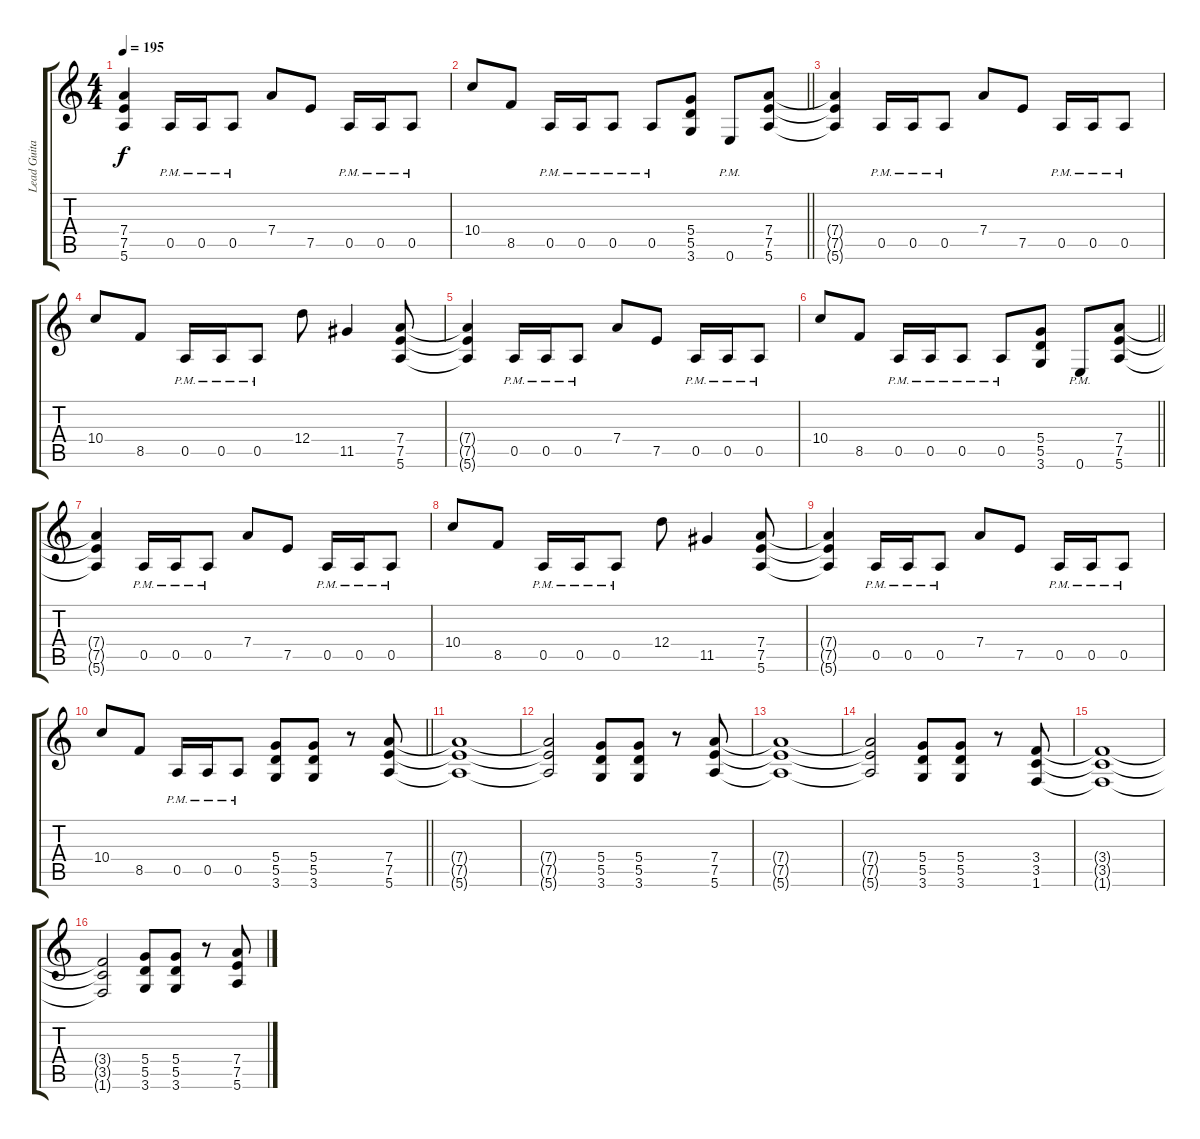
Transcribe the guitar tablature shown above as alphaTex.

\track ("Lead Guitar" "Lead Guita") {instrument distortionguitar}
\staff {score tabs}
\tuning (E4 B3 G3 D3 A2 E2) {hide}
\ts (4 4)
\tempo 195
\clef g2
\ks c
(7.4{t} 7.5{t} 5.6{t}).4{dy f} 0.5{pm}.16 0.5{pm}.16 0.5{pm}.8 7.4.8 7.5.8 0.5{pm}.16 0.5{pm}.16 0.5{pm}.8 |
\barLineRight lightlight
10.4.8 8.5.8 0.5{pm}.16 0.5{pm}.16 0.5{pm}.8 0.5{pm}.8 (5.4 5.5 3.6).8 0.6{pm}.8 (7.4 7.5 5.6).8 |
(7.4{t} 7.5{t} 5.6{t}).4 0.5{pm}.16 0.5{pm}.16 0.5{pm}.8 7.4.8 7.5.8 0.5{pm}.16 0.5{pm}.16 0.5{pm}.8 |
10.4.8 8.5.8 0.5{pm}.16 0.5{pm}.16 0.5{pm}.8 12.4.8 11.5.4 (7.4 7.5 5.6).8 |
(7.4{t} 7.5{t} 5.6{t}).4 0.5{pm}.16 0.5{pm}.16 0.5{pm}.8 7.4.8 7.5.8 0.5{pm}.16 0.5{pm}.16 0.5{pm}.8 |
\barLineRight lightlight
10.4.8 8.5.8 0.5{pm}.16 0.5{pm}.16 0.5{pm}.8 0.5{pm}.8 (5.4 5.5 3.6).8 0.6{pm}.8 (7.4 7.5 5.6).8 |
(7.4{t} 7.5{t} 5.6{t}).4 0.5{pm}.16 0.5{pm}.16 0.5{pm}.8 7.4.8 7.5.8 0.5{pm}.16 0.5{pm}.16 0.5{pm}.8 |
10.4.8 8.5.8 0.5{pm}.16 0.5{pm}.16 0.5{pm}.8 12.4.8 11.5.4 (7.4 7.5 5.6).8 |
(7.4{t} 7.5{t} 5.6{t}).4 0.5{pm}.16 0.5{pm}.16 0.5{pm}.8 7.4.8 7.5.8 0.5{pm}.16 0.5{pm}.16 0.5{pm}.8 |
\barLineRight lightlight
10.4.8 8.5.8 0.5{pm}.16 0.5{pm}.16 0.5{pm}.8 (5.4 5.5 3.6).8 (5.4 5.5 3.6).8 r.8 (7.4 7.5 5.6).8 |
\section ("" "")
(7.4{t} 7.5{t} 5.6{t}).1 |
(7.4{t} 7.5{t} 5.6{t}).2 (5.4 5.5 3.6).8 (5.4 5.5 3.6).8 r.8 (7.4 7.5 5.6).8 |
(7.4{t} 7.5{t} 5.6{t}).1 |
(7.4{t} 7.5{t} 5.6{t}).2 (5.4 5.5 3.6).8 (5.4 5.5 3.6).8 r.8 (3.4 3.5 1.6).8 |
(3.4{t} 3.5{t} 1.6{t}).1 |
(3.4{t} 3.5{t} 1.6{t}).2 (5.4 5.5 3.6).8 (5.4 5.5 3.6).8 r.8 (7.4 7.5 5.6).8
